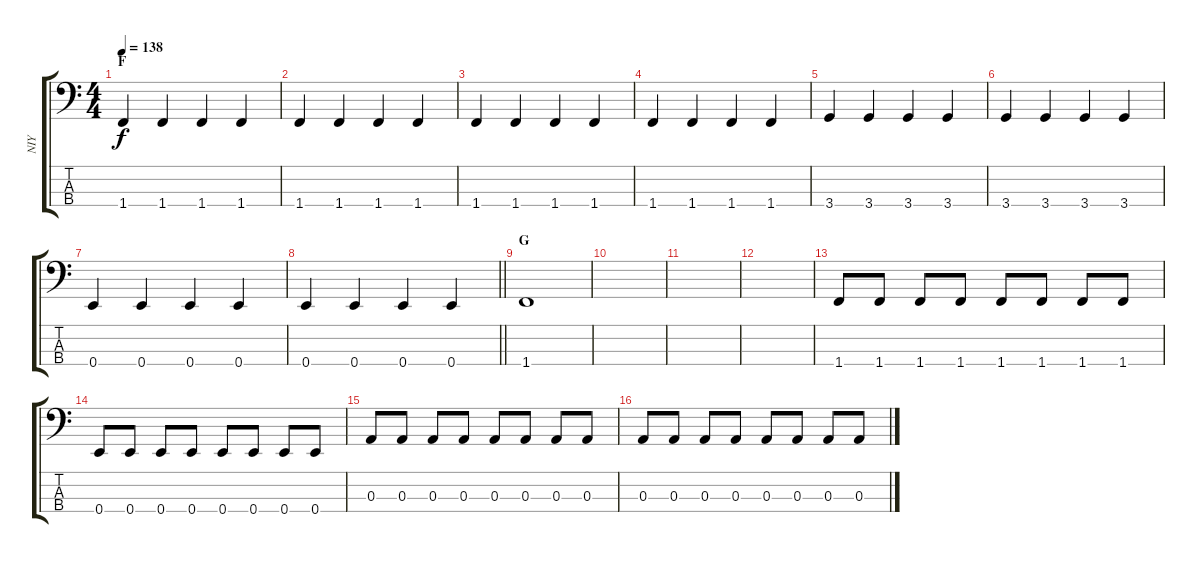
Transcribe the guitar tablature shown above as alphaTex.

\track ("NIY" "NIY") {instrument electricbasspick}
\staff {score tabs}
\tuning (G2 D2 A1 E1) {hide}
\ts (4 4)
\section ("" "F")
\tempo 138
\clef f4
\ks c
1.4.4{dy f} 1.4.4 1.4.4 1.4.4 |
1.4.4 1.4.4 1.4.4 1.4.4 |
1.4.4 1.4.4 1.4.4 1.4.4 |
1.4.4 1.4.4 1.4.4 1.4.4 |
3.4.4 3.4.4 3.4.4 3.4.4 |
3.4.4 3.4.4 3.4.4 3.4.4 |
0.4.4 0.4.4 0.4.4 0.4.4 |
\barLineRight lightlight
0.4.4 0.4.4 0.4.4 0.4.4 |
\section ("" "G")
1.4.1 |
|
|
|
1.4.8 1.4.8 1.4.8 1.4.8 1.4.8 1.4.8 1.4.8 1.4.8 |
0.4.8 0.4.8 0.4.8 0.4.8 0.4.8 0.4.8 0.4.8 0.4.8 |
0.3.8 0.3.8 0.3.8 0.3.8 0.3.8 0.3.8 0.3.8 0.3.8 |
0.3.8 0.3.8 0.3.8 0.3.8 0.3.8 0.3.8 0.3.8 0.3.8
